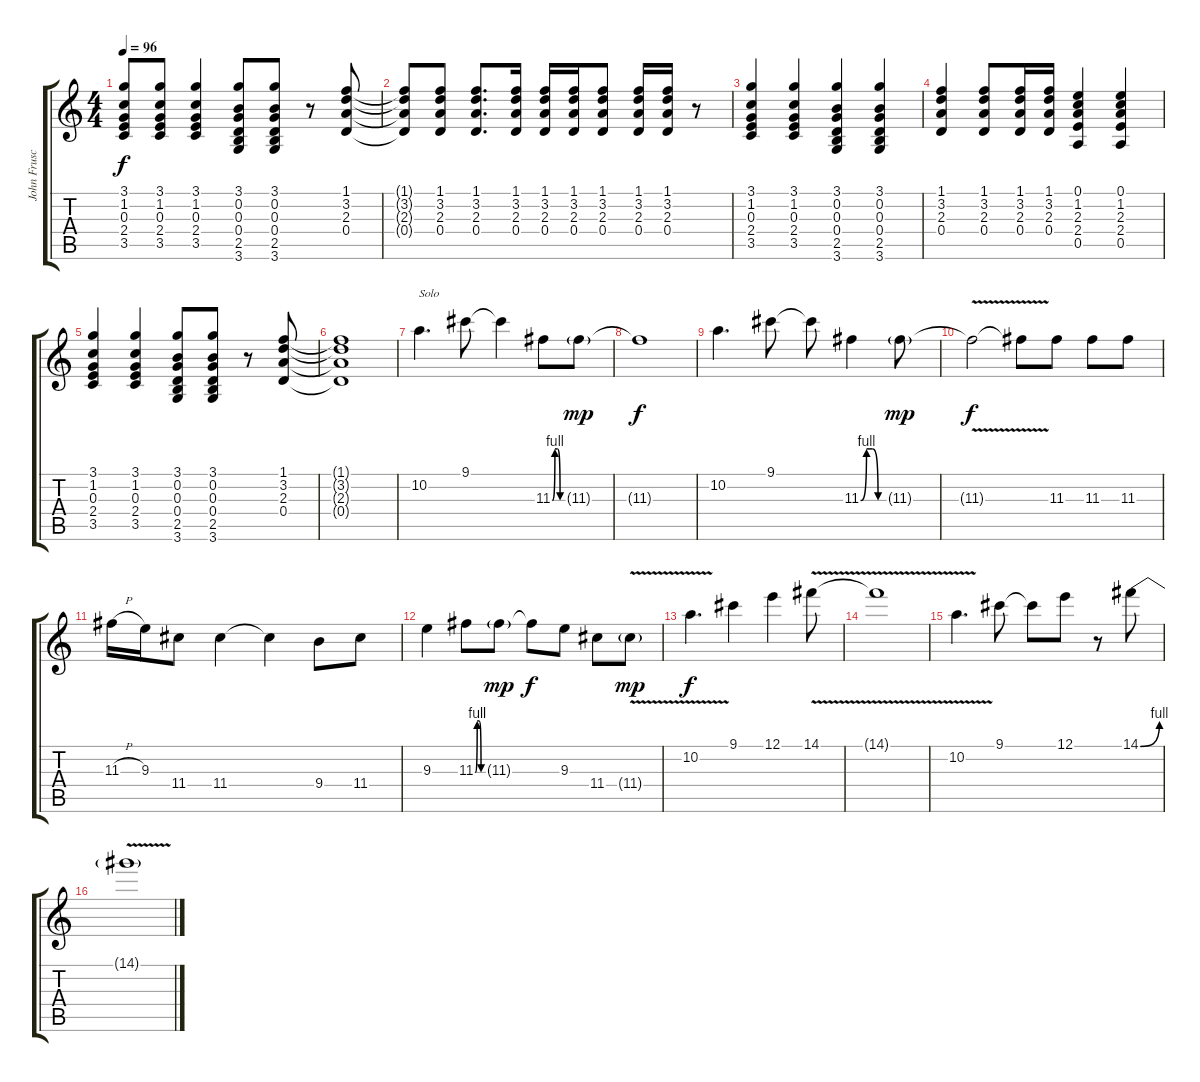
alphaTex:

\track ("John Frusciante" "John Frusc") {instrument electricguitarclean}
\staff {score tabs}
\tuning (E4 B3 G3 D3 A2 E2) {hide}
\ts (4 4)
\tempo 96
\clef g2
\ks c
(3.1 1.2 0.3 2.4 3.5).8{dy f} (3.1 1.2 0.3 2.4 3.5).8 (3.1 1.2 0.3 2.4 3.5).4 (3.1 0.2 0.3 0.4 2.5 3.6).8 (3.1 0.2 0.3 0.4 2.5 3.6).8 r.8 (1.1 3.2 2.3 0.4).8 |
(1.1{t} 3.2{t} 2.3{t} 0.4{t}).8 (1.1 3.2 2.3 0.4).8 (1.1 3.2 2.3 0.4).8{d} (1.1 3.2 2.3 0.4).16 (1.1 3.2 2.3 0.4).16 (1.1 3.2 2.3 0.4).16 (1.1 3.2 2.3 0.4).8 (1.1 3.2 2.3 0.4).16 (1.1 3.2 2.3 0.4).16 r.8 |
(3.1 1.2 0.3 2.4 3.5).4 (3.1 1.2 0.3 2.4 3.5).4 (3.1 0.2 0.3 0.4 2.5 3.6).4 (3.1 0.2 0.3 0.4 2.5 3.6).4 |
(1.1 3.2 2.3 0.4).4 (1.1 3.2 2.3 0.4).8 (1.1 3.2 2.3 0.4).16 (1.1 3.2 2.3 0.4).16 (0.1 1.2 2.3 2.4 0.5).4 (0.1 1.2 2.3 2.4 0.5).4 |
(3.1 1.2 0.3 2.4 3.5).4 (3.1 1.2 0.3 2.4 3.5).4 (3.1 0.2 0.3 0.4 2.5 3.6).8 (3.1 0.2 0.3 0.4 2.5 3.6).8 r.8 (1.1 3.2 2.3 0.4).8 |
(1.1{t} 3.2{t} 2.3{t} 0.4{t}).1 |
10.2.4{d txt "Solo"} 9.1.8 9.1{t}.4 11.3{be (custom 0 0 15 4 30 4 45 0 60 0)}.8 11.3{g}.8{dy mp} |
11.3{t}.1{dy f} |
10.2.4{d} 9.1.8 9.1{t}.8 11.3{be (custom 0 0 15 4 30 4 45 0 60 0)}.4 11.3{g}.8{dy mp} |
11.3{v t}.2{dy f} 11.3{t}.8 11.3.8 11.3.8 11.3.8 |
11.3{h}.16 9.3.16 11.4.8 11.4.4 11.4{t}.4 9.4.8 11.4.8 |
9.3.4 11.3{be (custom 0 0 15 4 30 4 45 0 60 0)}.8 11.3{g}.8{dy mp} 11.3{t}.8{dy f} 9.3.8 11.4.8 11.4{v g}.8{dy mp} |
10.2{v}.4{d dy f} 9.1.4 12.1.4 14.1{v}.8 |
14.1{v t}.1 |
10.2{v}.4{d} 9.1.8 9.1{t}.8 12.1.8 r.8 14.1{be (bend 0 0 60 4)}.8 |
14.1{v t}.1
